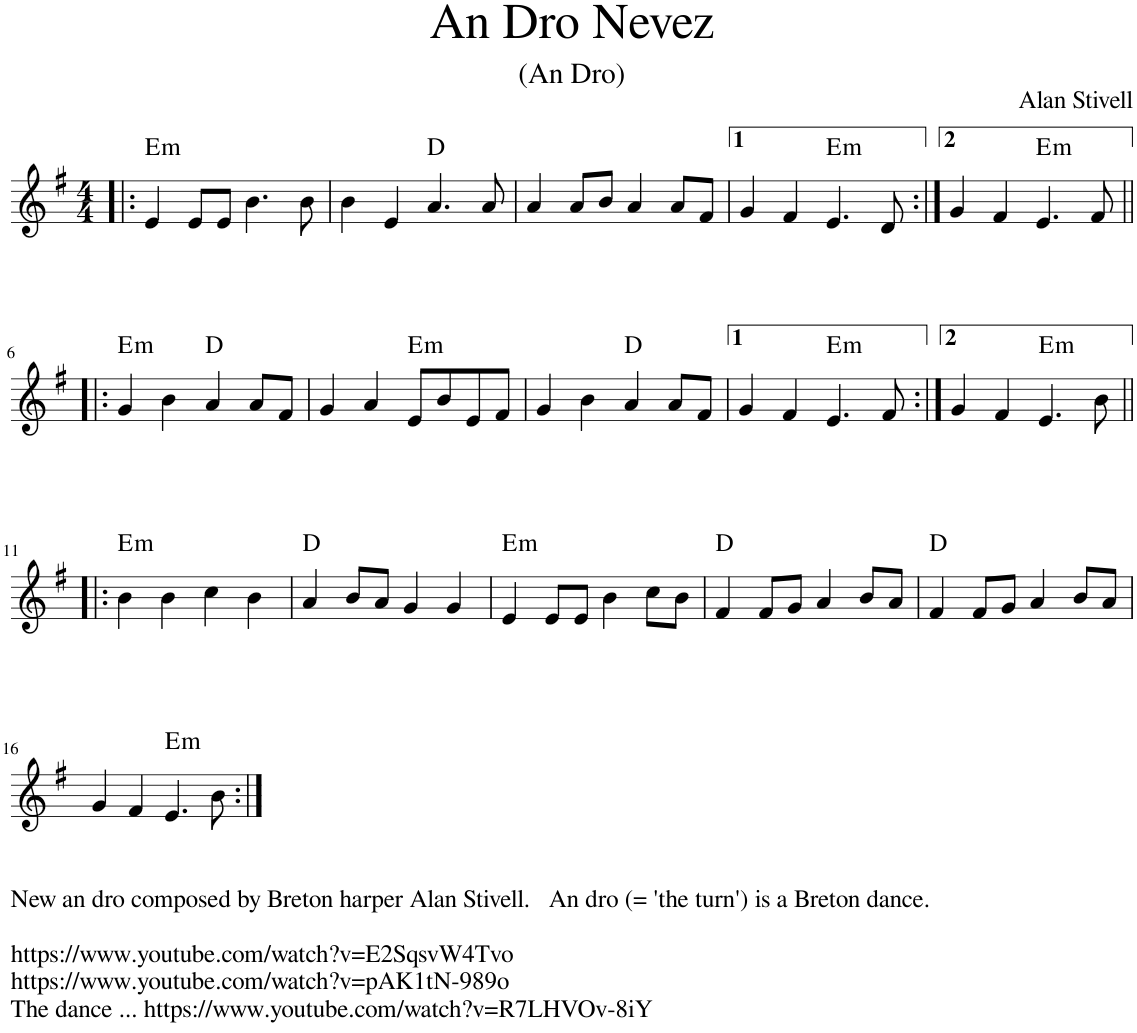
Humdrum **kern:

**kern	**harte
*part1	*part1
*staff1	*
*I"Flute	*
*I'Fl.	*
*clefG2	*
*k[f#]	*
*e:	*
*M4/4	*
=1!|:	=1!|:
!	!LO:H:kt=m
4e/	E:min
8e/L	.
8e/J	.
4.b\	.
8b\	.
=2	=2
4b\	.
4e/	.
4.a/	D:maj
8a/	.
=3	=3
4a/	.
8a/L	.
8b/J	.
4a/	.
8a/L	.
8f#/J	.
=4	=4
4g/	.
4f#/	.
!	!LO:H:kt=m
4.e/	E:min
8d/	.
=5:|!	=5:|!
4g/	.
4f#/	.
!	!LO:H:kt=m
4.e/	E:min
8f#/	.
!!LO:LB:g=z
=6!|:	=6!|:
!	!LO:H:kt=m
4g/	E:min
4b\	.
4a/	D:maj
8a/L	.
8f#/J	.
=7	=7
4g/	.
4a/	.
!	!LO:H:kt=m
8e/L	E:min
8b/	.
8e/	.
8f#/J	.
=8	=8
4g/	.
4b\	.
4a/	D:maj
8a/L	.
8f#/J	.
=9	=9
4g/	.
4f#/	.
!	!LO:H:kt=m
4.e/	E:min
8f#/	.
=10:|!	=10:|!
4g/	.
4f#/	.
!	!LO:H:kt=m
4.e/	E:min
8b\	.
!!LO:LB:g=z
=11!|:	=11!|:
!	!LO:H:kt=m
4b\	E:min
4b\	.
4cc\	.
4b\	.
=12	=12
4a/	D:maj
8b/L	.
8a/J	.
4g/	.
4g/	.
=13	=13
!	!LO:H:kt=m
4e/	E:min
8e/L	.
8e/J	.
4b\	.
8cc\L	.
8b\J	.
=14	=14
4f#/	D:maj
8f#/L	.
8g/J	.
4a/	.
8b/L	.
8a/J	.
=15	=15
4f#/	D:maj
8f#/L	.
8g/J	.
4a/	.
8b/L	.
8a/J	.
!!LO:LB:g=z
=16	=16
!LO:TX:b:t=New an dro composed by Breton harper Alan Stivell.   An dro (= 'the turn') is a Breton dance.	!
!LO:TX:b:t=https&colon;//www.youtube.com/watch?v=E2SqsvW4Tvo	!
!LO:TX:b:t=https&colon;//www.youtube.com/watch?v=pAK1tN-989o	!
!LO:TX:b:t=The dance ... https&colon;//www.youtube.com/watch?v=R7LHVOv-8iY	!
4g/	.
4f#/	.
!	!LO:H:kt=m
4.e/	E:min
8b\	.
=:|!	=:|!
*-	*-
